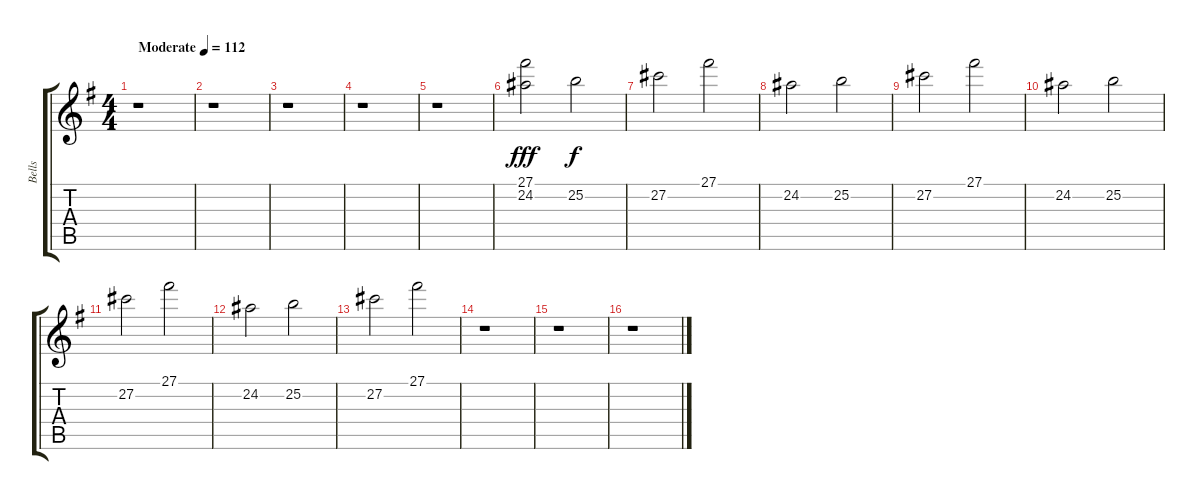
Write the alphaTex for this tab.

\track ("Bells" "Bells") {instrument glockenspiel}
\staff {score tabs}
\tuning (Eb4 Bb3 Gb3 Db3 Ab2 Eb2) {hide}
\ts (4 4)
\tempo (112 "Moderate")
\clef g2
\ks g
r.1{dy fff instrument glockenspiel} |
r.1 |
r.1 |
r.1 |
r.1 |
(27.1 24.2).2 25.2.2{dy f} |
27.2.2 27.1.2 |
24.2.2 25.2.2 |
27.2.2 27.1.2 |
24.2.2 25.2.2 |
27.2.2 27.1.2 |
24.2.2 25.2.2 |
27.2.2 27.1.2 |
r.1 |
r.1 |
r.1
